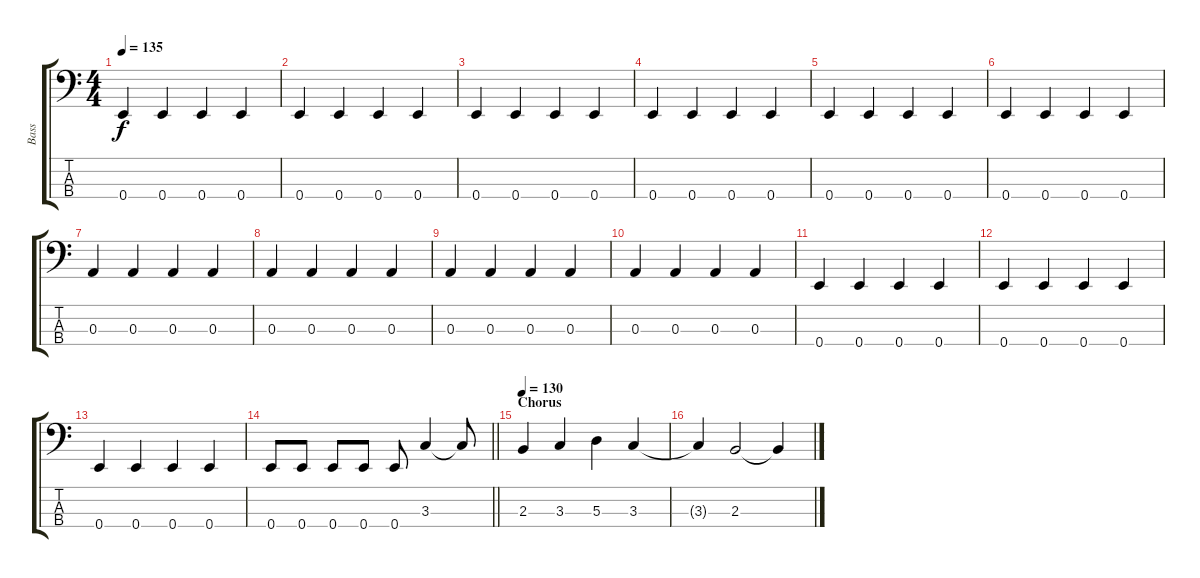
\track ("Bass" "Bass") {instrument electricbassfinger}
\staff {score tabs}
\tuning (G2 D2 A1 E1) {hide}
\ts (4 4)
\tempo 135
\clef f4
\ks c
0.4.4{dy f} 0.4.4 0.4.4 0.4.4 |
0.4.4 0.4.4 0.4.4 0.4.4 |
0.4.4 0.4.4 0.4.4 0.4.4 |
0.4.4 0.4.4 0.4.4 0.4.4 |
0.4.4 0.4.4 0.4.4 0.4.4 |
0.4.4 0.4.4 0.4.4 0.4.4 |
0.3.4 0.3.4 0.3.4 0.3.4 |
0.3.4 0.3.4 0.3.4 0.3.4 |
0.3.4 0.3.4 0.3.4 0.3.4 |
0.3.4 0.3.4 0.3.4 0.3.4 |
0.4.4 0.4.4 0.4.4 0.4.4 |
0.4.4 0.4.4 0.4.4 0.4.4 |
0.4.4 0.4.4 0.4.4 0.4.4 |
\barLineRight lightlight
0.4.8 0.4.8 0.4.8 0.4.8 0.4.8 3.3.4 3.3{t}.8 |
\section ("" "Chorus")
\tempo 130
2.3.4 3.3.4 5.3.4 3.3.4 |
3.3{t}.4 2.3.2 2.3{t}.4
